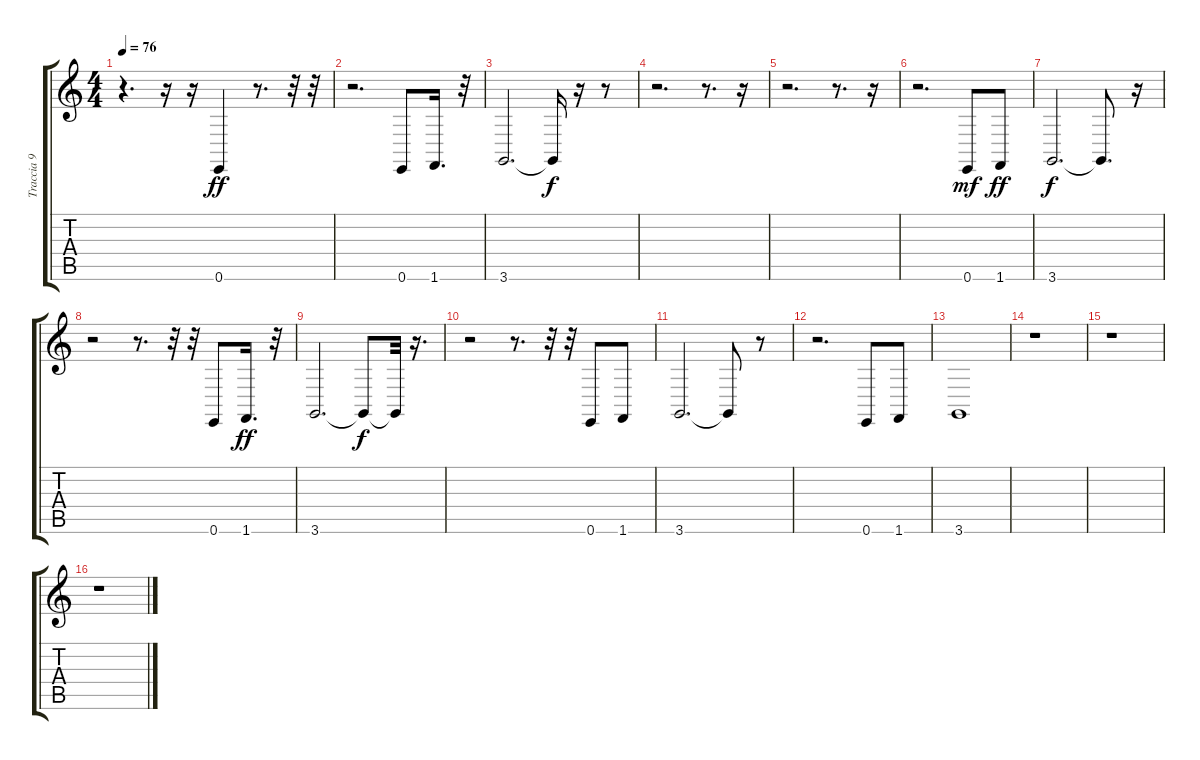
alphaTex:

\track ("Traccia 9" "Traccia 9") {instrument bassoon}
\staff {score tabs}
\tuning (E4 B3 G3 D3 A2 E2) {hide}
\ts (4 4)
\tempo 76
\clef g2
\ks c
r.4{d dy f} r.16 r.16 0.6.4{dy ff} r.8{d} r.32 r.32 |
r.2{d} 0.6.8 1.6.16{d} r.32 |
3.6.2{d} 3.6{t}.16{dy f} r.16 r.8 |
r.2{d} r.8{d} r.16 |
r.2{d} r.8{d} r.16 |
r.2{d} 0.6.8{dy mf} 1.6.8{dy ff} |
3.6.2{d dy f} 3.6{t}.8{d} r.16 |
r.2 r.8{d} r.32 r.32 0.6.8 1.6.16{d dy ff} r.32 |
3.6.2{d} 3.6{t}.8{dy f} 3.6{t}.32 r.16{d} |
r.2 r.8{d} r.32 r.32 0.6.8 1.6.8 |
3.6.2{d} 3.6{t}.8 r.8 |
r.2{d} 0.6.8 1.6.8 |
3.6.1 |
r.1 |
r.1 |
r.1
